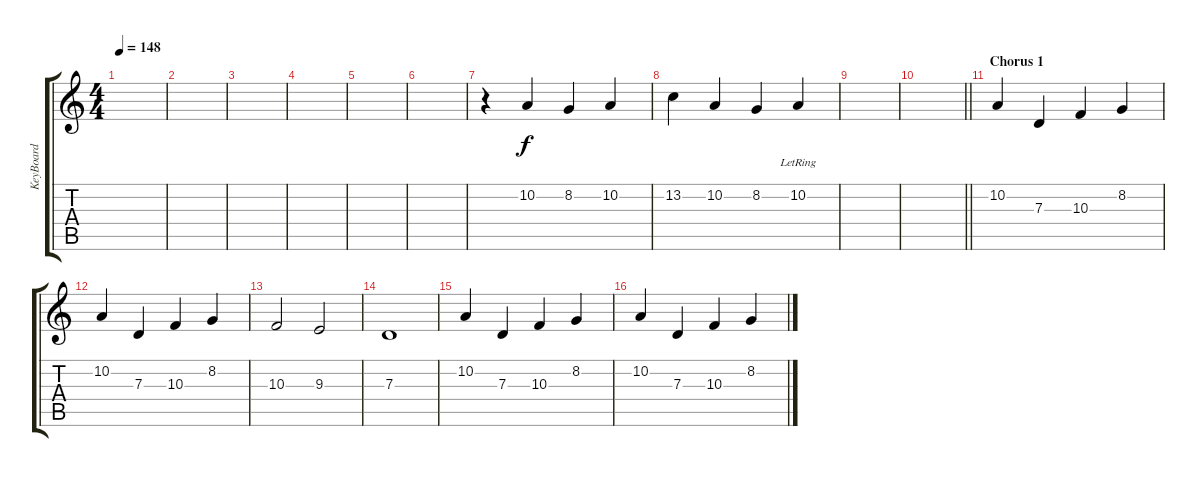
\track ("KeyBoard " "KeyBoard ") {instrument lead2sawtooth}
\staff {score tabs}
\tuning (E4 B3 G3 D3 A2 E2) {hide}
\ts (4 4)
\tempo 148
\clef g2
\ks c
|
|
|
|
|
|
r.4 10.2.4 8.2.4 10.2.4 |
13.2.4 10.2.4 8.2.4 10.2{lr}.4 |
|
\barLineRight lightlight
|
\section ("" "Chorus 1")
10.2.4 7.3.4 10.3.4 8.2.4 |
10.2.4 7.3.4 10.3.4 8.2.4 |
10.3.2 9.3.2 |
7.3.1 |
10.2.4 7.3.4 10.3.4 8.2.4 |
10.2.4 7.3.4 10.3.4 8.2.4
